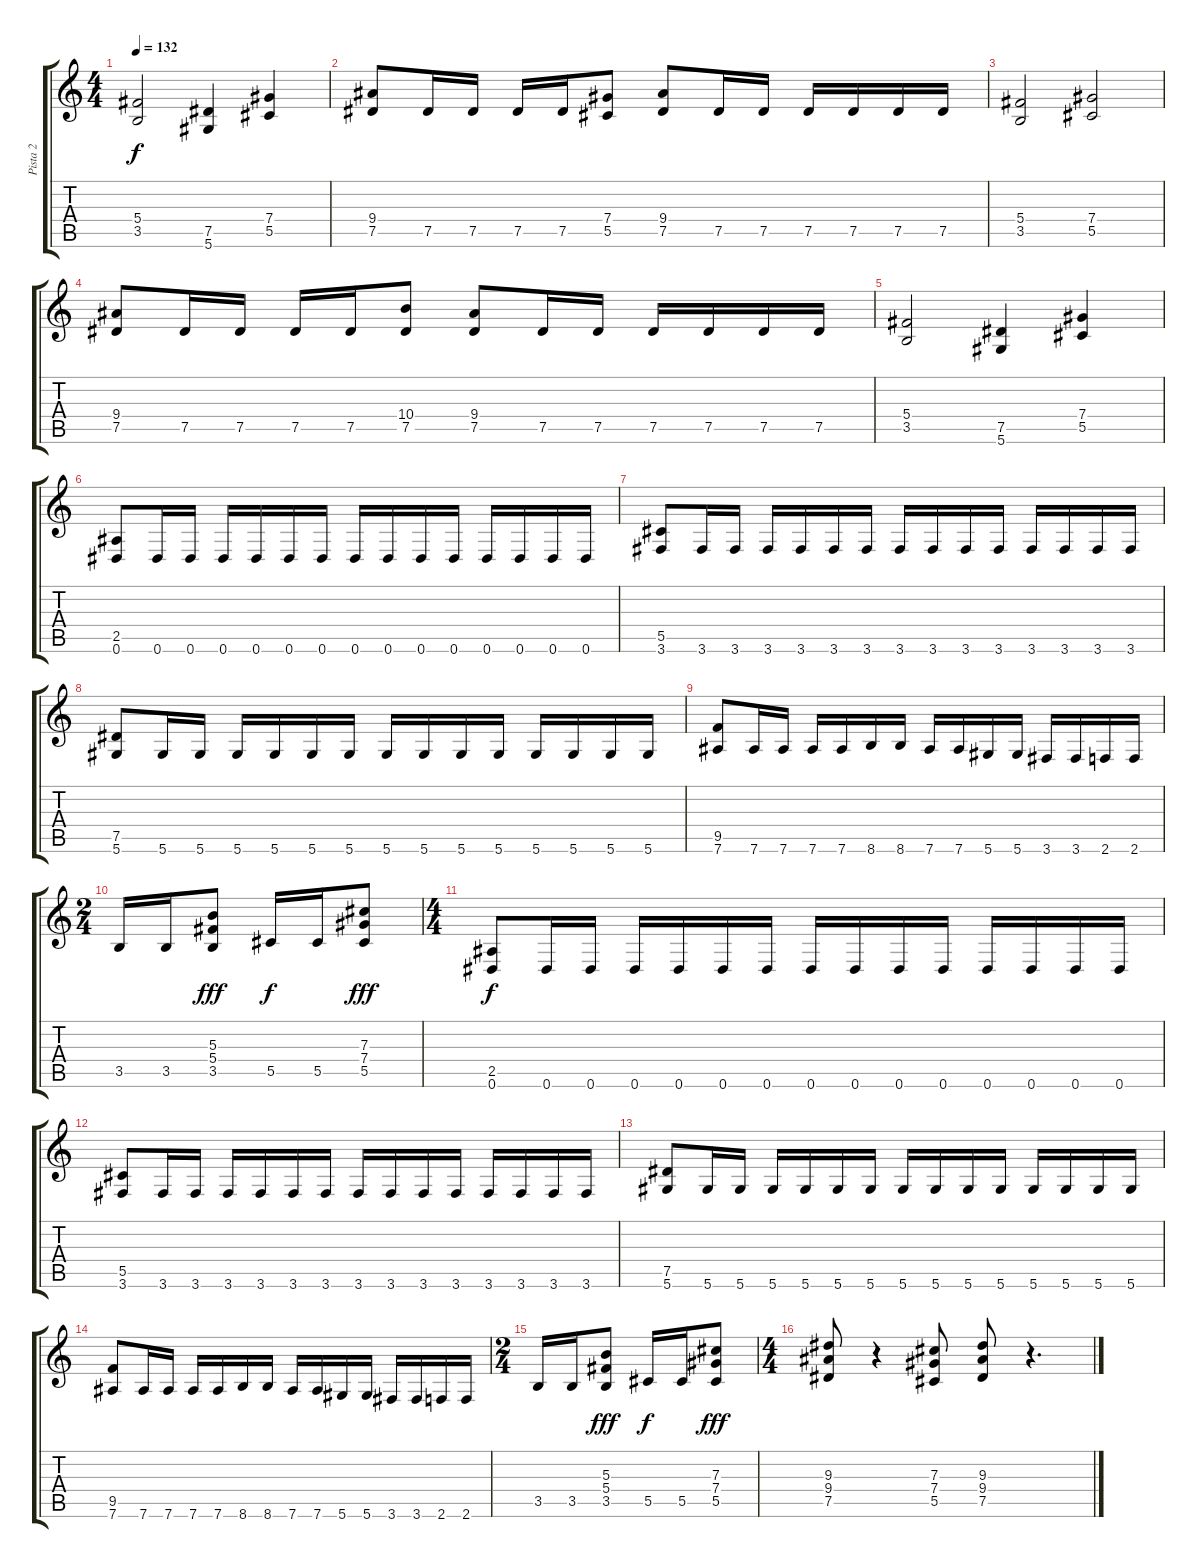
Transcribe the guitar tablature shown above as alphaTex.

\track ("Pista 2" "Pista 2") {instrument distortionguitar}
\staff {score tabs}
\tuning (Eb4 Bb3 Gb3 Db3 Ab2 Eb2) {hide}
\ts (4 4)
\tempo 132
\clef g2
\ks c
(5.4 3.5).2{dy f} (7.5 5.6).4 (7.4 5.5).4 |
(9.4 7.5).8 7.5.16 7.5.16 7.5.16 7.5.16 (7.4 5.5).8 (9.4 7.5).8 7.5.16 7.5.16 7.5.16 7.5.16 7.5.16 7.5.16 |
(5.4 3.5).2 (7.4 5.5).2 |
(9.4 7.5).8 7.5.16 7.5.16 7.5.16 7.5.16 (10.4 7.5).8 (9.4 7.5).8 7.5.16 7.5.16 7.5.16 7.5.16 7.5.16 7.5.16 |
(5.4 3.5).2 (7.5 5.6).4 (7.4 5.5).4 |
(2.5 0.6).8 0.6.16 0.6.16 0.6.16 0.6.16 0.6.16 0.6.16 0.6.16 0.6.16 0.6.16 0.6.16 0.6.16 0.6.16 0.6.16 0.6.16 |
(5.5 3.6).8 3.6.16 3.6.16 3.6.16 3.6.16 3.6.16 3.6.16 3.6.16 3.6.16 3.6.16 3.6.16 3.6.16 3.6.16 3.6.16 3.6.16 |
(7.5 5.6).8 5.6.16 5.6.16 5.6.16 5.6.16 5.6.16 5.6.16 5.6.16 5.6.16 5.6.16 5.6.16 5.6.16 5.6.16 5.6.16 5.6.16 |
(9.5 7.6).8 7.6.16 7.6.16 7.6.16 7.6.16 8.6.16 8.6.16 7.6.16 7.6.16 5.6.16 5.6.16 3.6.16 3.6.16 2.6.16 2.6.16 |
\ts (2 4)
3.5.16 3.5.16 (5.3 5.4 3.5).8{dy fff} 5.5.16{dy f} 5.5.16 (7.3 7.4 5.5).8{dy fff} |
\ts (4 4)
(2.5 0.6).8{dy f} 0.6.16 0.6.16 0.6.16 0.6.16 0.6.16 0.6.16 0.6.16 0.6.16 0.6.16 0.6.16 0.6.16 0.6.16 0.6.16 0.6.16 |
(5.5 3.6).8 3.6.16 3.6.16 3.6.16 3.6.16 3.6.16 3.6.16 3.6.16 3.6.16 3.6.16 3.6.16 3.6.16 3.6.16 3.6.16 3.6.16 |
(7.5 5.6).8 5.6.16 5.6.16 5.6.16 5.6.16 5.6.16 5.6.16 5.6.16 5.6.16 5.6.16 5.6.16 5.6.16 5.6.16 5.6.16 5.6.16 |
(9.5 7.6).8 7.6.16 7.6.16 7.6.16 7.6.16 8.6.16 8.6.16 7.6.16 7.6.16 5.6.16 5.6.16 3.6.16 3.6.16 2.6.16 2.6.16 |
\ts (2 4)
3.5.16 3.5.16 (5.3 5.4 3.5).8{dy fff} 5.5.16{dy f} 5.5.16 (7.3 7.4 5.5).8{dy fff} |
\ts (4 4)
(9.3 9.4 7.5).8 r.4 (7.3 7.4 5.5).8 (9.3 9.4 7.5).8 r.4{d}
